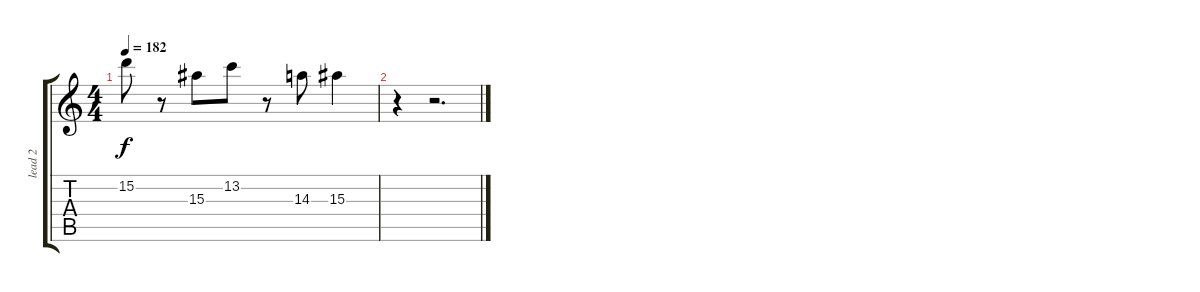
\track ("lead 2" "lead 2") {instrument distortionguitar}
\staff {score tabs}
\tuning (E4 B3 G3 D3 A2 E2) {hide}
\ts (4 4)
\tempo 182
\clef g2
\ks c
15.2.8{dy f} r.8 15.3.8 13.2.8 r.8 14.3.8 15.3.4 |
r.4 r.2{d}
